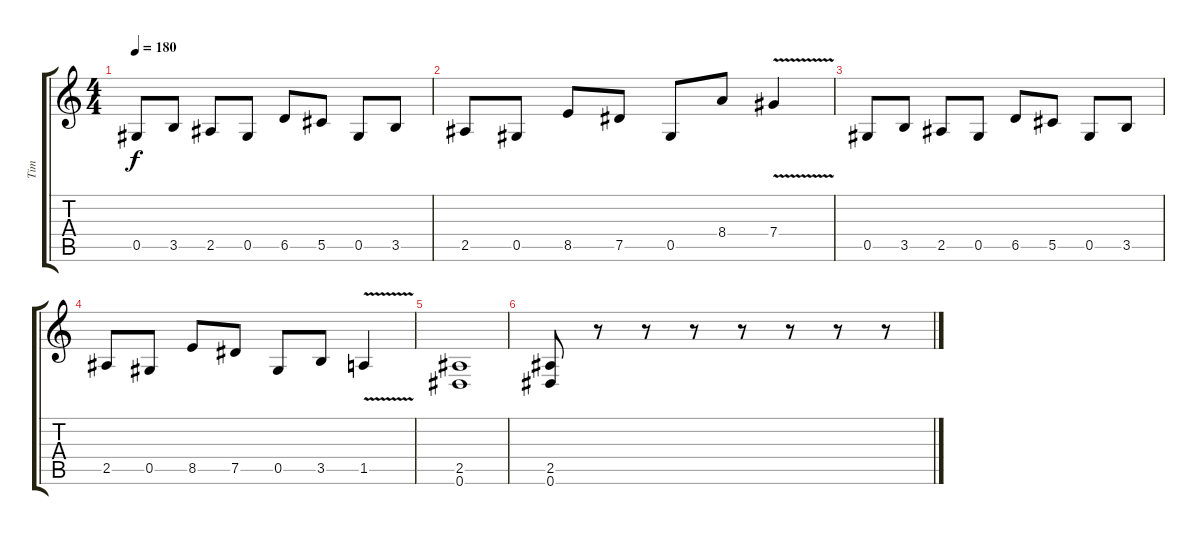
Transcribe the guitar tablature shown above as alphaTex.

\track ("Tim" "Tim") {instrument overdrivenguitar}
\staff {score tabs}
\tuning (Eb4 Bb3 Gb3 Db3 Ab2 Eb2) {hide}
\ts (4 4)
\tempo 180
\clef g2
\ks c
0.5.8{dy f} 3.5.8 2.5.8 0.5.8 6.5.8 5.5.8 0.5.8 3.5.8 |
2.5.8 0.5.8 8.5.8 7.5.8 0.5.8 8.4.8 7.4{v}.4 |
0.5.8 3.5.8 2.5.8 0.5.8 6.5.8 5.5.8 0.5.8 3.5.8 |
2.5.8 0.5.8 8.5.8 7.5.8 0.5.8 3.5.8 1.5{v}.4 |
(2.5 0.6).1 |
(2.5 0.6).8 r.8 r.8 r.8 r.8 r.8 r.8 r.8
